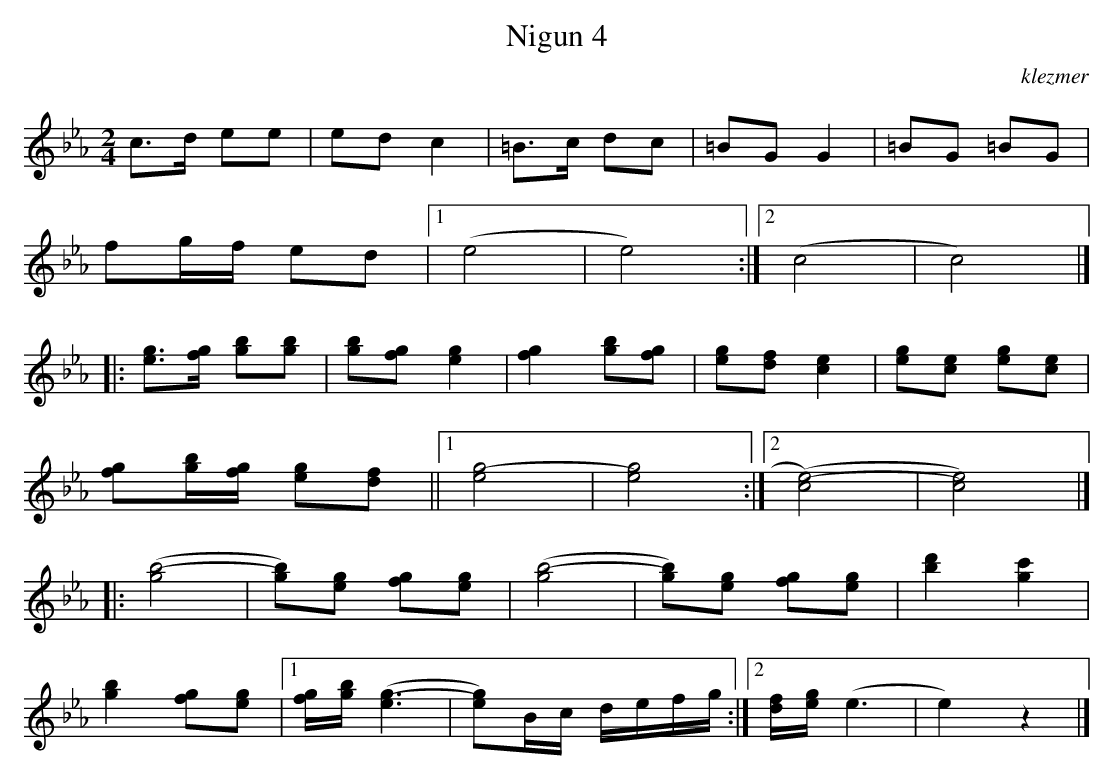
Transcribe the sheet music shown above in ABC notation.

X:1
T:Nigun 4
O:klezmer
M:2/4
L:1/16
K:Cm
c3d e2e2 |e2d2 c4 | =B3c d2c2 |=B2G2 G4 |=B2G2 =B2G2 |
f2gf e2d2 |1 (e8 |e8) :|2 (c8 |c8) |]
|: [e3g3][fg] [g2b2][g2b2]|[g2b2][f2g2][e4g4]|[f4g4][g2b2][f2g2]| [e2g2][d2f2][c4e4]|[e2g2][c2e2] [e2g2][c2e2]|
[f2g2][gb][fg] [e2g2][d2f2]||1 [(e8g8]|[e8)g8]:|2[(c8(e8)]|[c8)e8)]|]
|:[(g8(b8]|[g2)b2)][e2g2] [f2g2][e2g2]|[(g8(b8]|[g2)b2)][e2g2] [f2g2][e2g2]| [b4d'4][g4c'4]|
[g4b4][f2g2][e2g2]|1 [fg][gb][(e6(g6]|[e2)g2)]Bc defg :|2 [fd][ge](e6 |e4) z4 |]
